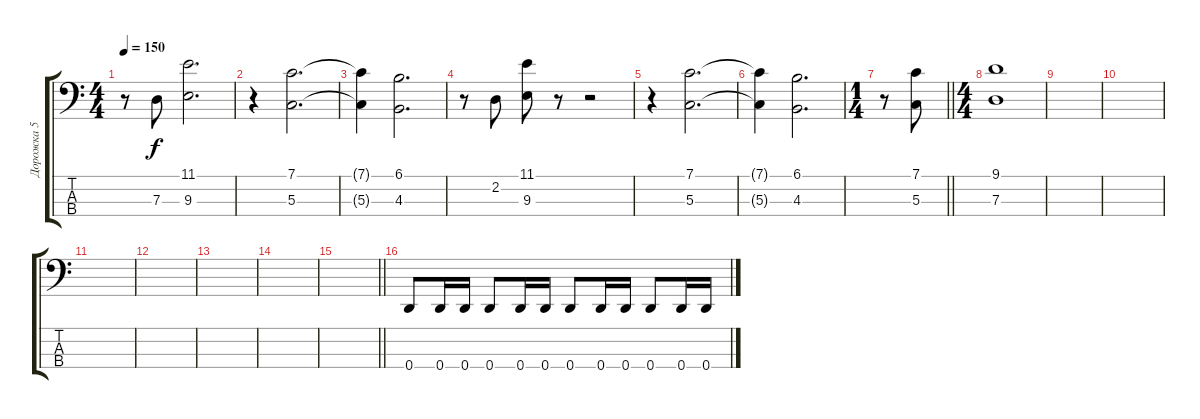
\track ("Дорожка 5" "Дорожка 5") {instrument electricbassfinger}
\staff {score tabs}
\tuning (F2 C2 G1 D1) {hide}
\ts (4 4)
\tempo 150
\clef f4
\ks c
r.8{dy f} 7.3.8 (11.1 9.3).2{d} |
r.4 (7.1 5.3).2{d} |
(7.1{t} 5.3{t}).4 (6.1 4.3).2{d} |
r.8 2.2.8 (11.1 9.3).8 r.8 r.2 |
r.4 (7.1 5.3).2{d} |
(7.1{t} 5.3{t}).4 (6.1 4.3).2{d} |
\ts (1 4)
\barLineRight lightlight
r.8 (7.1 5.3).8 |
\ts (4 4)
(9.1 7.3).1 |
|
|
|
|
|
|
\barLineRight lightlight
|
0.4.8 0.4.16 0.4.16 0.4.8 0.4.16 0.4.16 0.4.8 0.4.16 0.4.16 0.4.8 0.4.16 0.4.16
